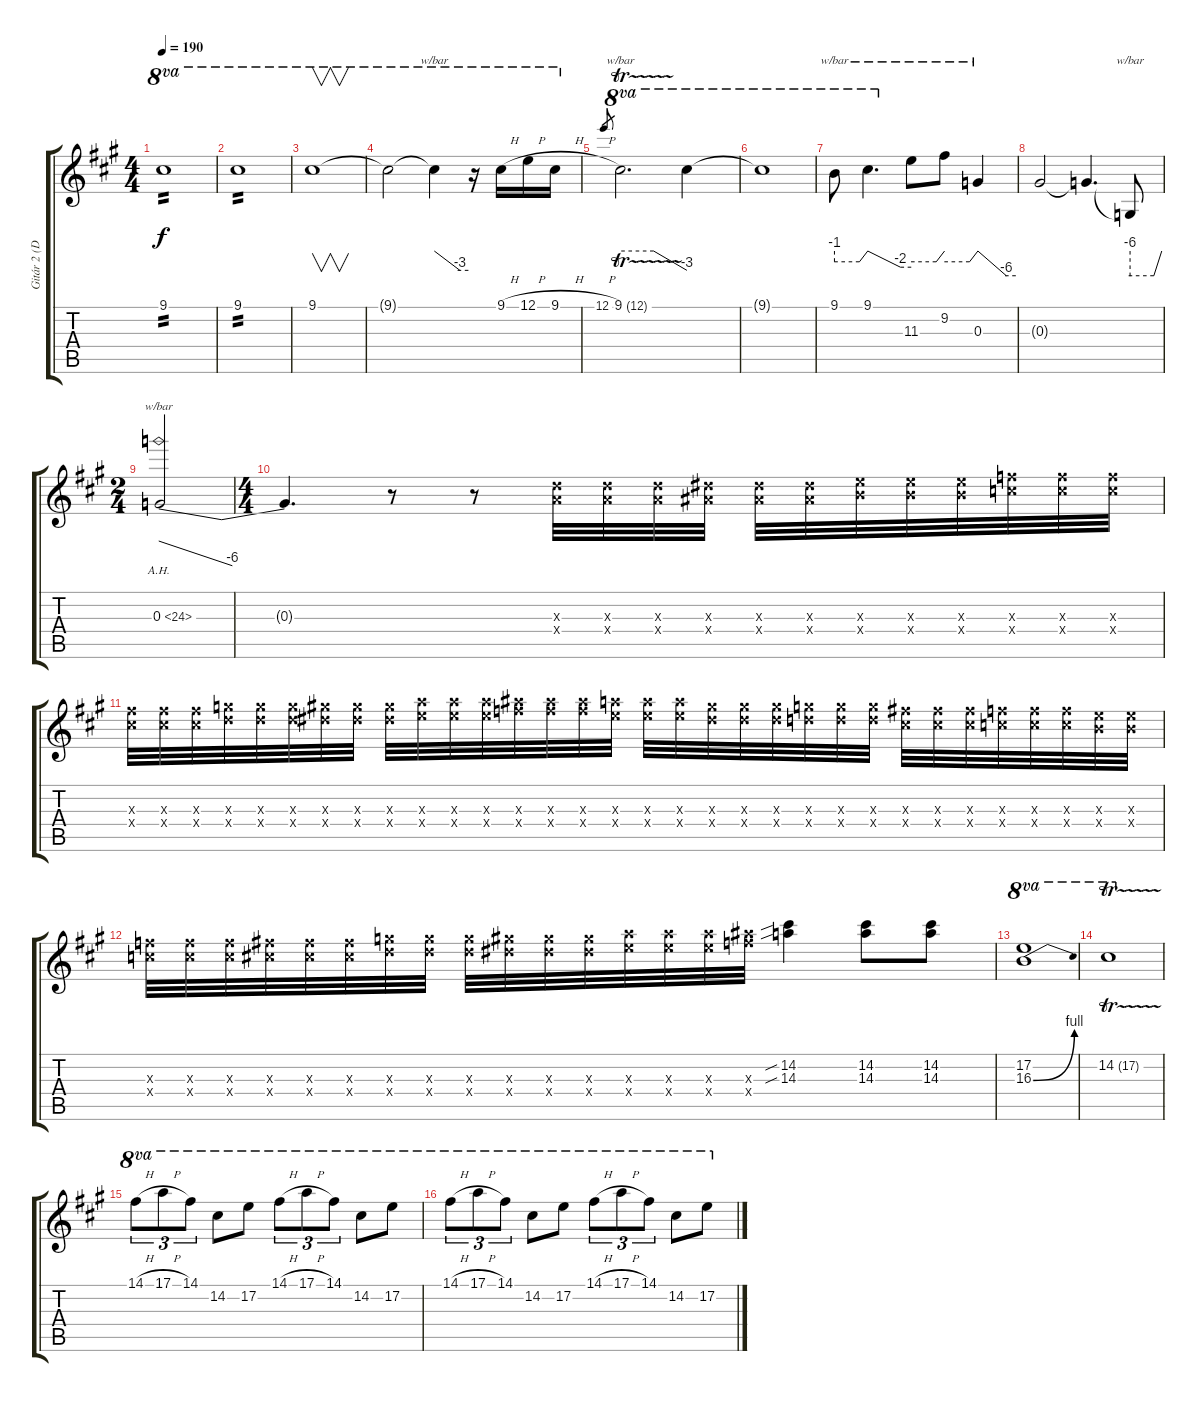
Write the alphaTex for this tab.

\track ("Gitár 2 (Dave Murray)" "Gitár 2 (D") {instrument electricguitarclean}
\staff {score tabs}
\tuning (E4 B3 G3 D3 A2 E2) {hide}
\ts (4 4)
\tempo 190
\clef g2
\ks a
9.1.1{ot 8va tp 2 dy f} |
9.1.1{ot 8va tp 2} |
9.1.1{v ot 8va} |
9.1{t}.2{ot 8va} 9.1{t}.4{tbe (custom default 0 0 45 -12 60 -12) ot 8va} r.16{ot 8va} 9.1{h}.16{ot 8va} 12.1{h}.16{ot 8va} 9.1{h}.16{ot 8va} |
12.1{h}.8{gr} 9.1{tr (12 32)}.2{d tbe (custom default 0 0 30 0 60 -12) ot 8va} 9.1{t}.4{ot 8va} |
9.1{t}.1{ot 8va} |
9.1.8{tbe (custom default 0 -4 45 -4 60 0) ot 8va} 9.1.4{d tbe (custom default 0 0 45 -8 60 -8) ot 8va} 11.3.8{tbe (custom default 0 -4 45 -4 60 0)} 9.2.8{tbe (custom default 0 -4 45 -4 60 0)} 0.3.4{tbe (custom default 0 0 45 -24 60 -24)} |
0.3{t}.2 0.3{t}.4{d} 0.3{t}.8{tbe (custom default 0 -24 45 -24 60 0)} |
\ts (2 4)
0.3{ah 24}.2{tbe (dive default 0 0 60 -24)} |
\ts (4 4)
0.3{t}.4{d} r.8 r.8 (7.3{x} 7.4{x}).32 (7.3{x} 7.4{x}).32 (7.3{x} 7.4{x}).32 (8.3{x} 8.4{x}).32 (8.3{x} 8.4{x}).32 (8.3{x} 8.4{x}).32 (9.3{x} 9.4{x}).32 (9.3{x} 9.4{x}).32 (9.3{x} 9.4{x}).32 (10.3{x} 10.4{x}).32 (10.3{x} 10.4{x}).32 (10.3{x} 10.4{x}).32 |
(11.3{x} 11.4{x}).32 (11.3{x} 11.4{x}).32 (11.3{x} 11.4{x}).32 (12.3{x} 12.4{x}).32 (12.3{x} 12.4{x}).32 (12.3{x} 12.4{x}).32 (13.3{x} 13.4{x}).32 (13.3{x} 13.4{x}).32 (13.3{x} 13.4{x}).32 (14.3{x} 14.4{x}).32 (14.3{x} 14.4{x}).32 (14.3{x} 14.4{x}).32 (15.3{x} 15.4{x}).32 (15.3{x} 15.4{x}).32 (15.3{x} 15.4{x}).32 (14.3{x} 14.4{x}).32 (14.3{x} 14.4{x}).32 (14.3{x} 14.4{x}).32 (13.3{x} 13.4{x}).32 (13.3{x} 13.4{x}).32 (13.3{x} 13.4{x}).32 (12.3{x} 12.4{x}).32 (12.3{x} 12.4{x}).32 (12.3{x} 12.4{x}).32 (11.3{x} 11.4{x}).32 (11.3{x} 11.4{x}).32 (11.3{x} 11.4{x}).32 (10.3{x} 10.4{x}).32 (10.3{x} 10.4{x}).32 (10.3{x} 10.4{x}).32 (9.3{x} 9.4{x}).32 (9.3{x} 9.4{x}).32 |
(10.3{x} 10.4{x}).32 (10.3{x} 10.4{x}).32 (10.3{x} 10.4{x}).32 (11.3{x} 11.4{x}).32 (11.3{x} 11.4{x}).32 (11.3{x} 11.4{x}).32 (12.3{x} 12.4{x}).32 (12.3{x} 12.4{x}).32 (12.3{x} 12.4{x}).32 (13.3{x} 13.4{x}).32 (13.3{x} 13.4{x}).32 (13.3{x} 13.4{x}).32 (14.3{x} 14.4{x}).32 (14.3{x} 14.4{x}).32 (14.3{x} 14.4{x}).32 (15.3{x} 15.4{x}).32 (14.2{sib} 14.3{sib}).4 (14.2 14.3).8 (14.2 14.3).8 |
(17.2 16.3{be (bend 0 0 60 4)}).1{ot 8va} |
14.2{tr (17 32)}.1{ot 8va} |
14.1{h}.8{tu (3 2) ot 8va} 17.1{h}.8{tu (3 2) ot 8va} 14.1.8{tu (3 2) ot 8va} 14.2.8{ot 8va} 17.2.8{ot 8va} 14.1{h}.8{tu (3 2) ot 8va} 17.1{h}.8{tu (3 2) ot 8va} 14.1.8{tu (3 2) ot 8va} 14.2.8{ot 8va} 17.2.8{ot 8va} |
14.1{h}.8{tu (3 2) ot 8va} 17.1{h}.8{tu (3 2) ot 8va} 14.1.8{tu (3 2) ot 8va} 14.2.8{ot 8va} 17.2.8{ot 8va} 14.1{h}.8{tu (3 2) ot 8va} 17.1{h}.8{tu (3 2) ot 8va} 14.1.8{tu (3 2) ot 8va} 14.2.8{ot 8va} 17.2.8{ot 8va}
